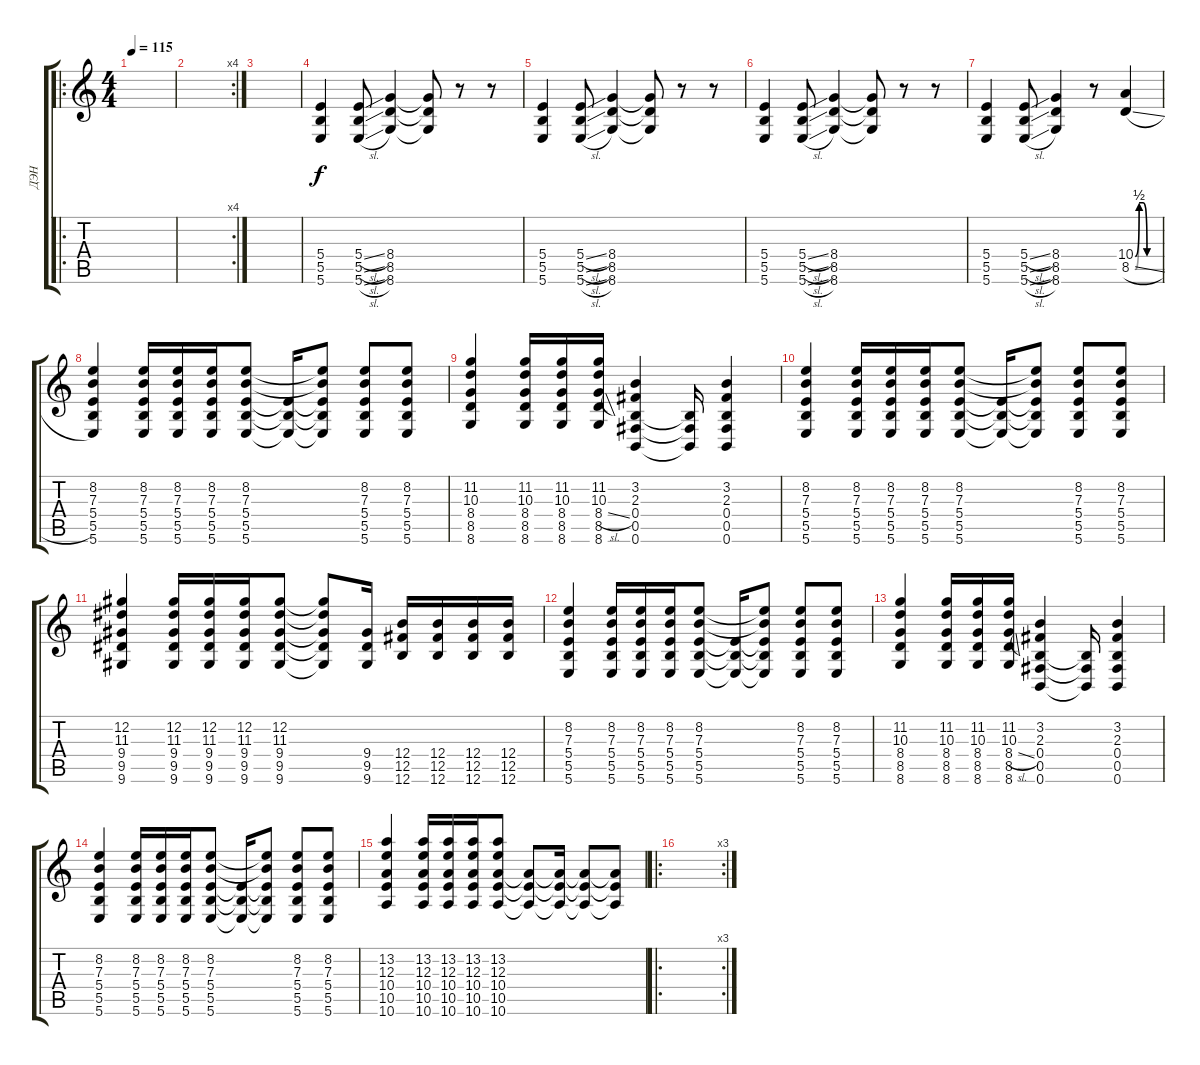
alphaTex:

\track ("ДЭН" "ДЭН") {instrument distortionguitar}
\staff {score tabs}
\tuning (Db4 Ab3 E3 B2 Gb2 B1) {hide}
\ro
\ts (4 4)
\tempo 115
\clef g2
\ks c
|
\rc 4
|
|
(5.4 5.5 5.6).4 (5.4{sl} 5.5{sl} 5.6{sl}).8 (8.4 8.5 8.6).4 (8.4{t} 8.5{t} 8.6{t}).8 r.8 r.8 |
(5.4 5.5 5.6).4 (5.4{sl} 5.5{sl} 5.6{sl}).8 (8.4 8.5 8.6).4 (8.4{t} 8.5{t} 8.6{t}).8 r.8 r.8 |
(5.4 5.5 5.6).4 (5.4{sl} 5.5{sl} 5.6{sl}).8 (8.4 8.5 8.6).4 (8.4{t} 8.5{t} 8.6{t}).8 r.8 r.8 |
(5.4 5.5 5.6).4 (5.4{sl} 5.5{sl} 5.6{sl}).8 (8.4 8.5 8.6).4 r.8 (10.4{be (custom 0 0 10 2 20 2 30 0 60 0)} 8.5{be (custom 0 0 10 2 20 2 30 0 60 0) sl}).4 |
(8.2 7.3 5.4 5.5 5.6).4 (8.2 7.3 5.4 5.5 5.6).16 (8.2 7.3 5.4 5.5 5.6).16 (8.2 7.3 5.4 5.5 5.6).16 (8.2 7.3 5.4 5.5 5.6).8 (5.4{t} 5.5{t} 5.6{t}).16 (8.2{t} 7.3{t} 5.4{t} 5.5{t} 5.6{t}).8 (8.2 7.3 5.4 5.5 5.6).8 (8.2 7.3 5.4 5.5 5.6).8 |
(11.2 10.3 8.4 8.5 8.6).4 (11.2 10.3 8.4 8.5 8.6).16 (11.2 10.3 8.4 8.5 8.6).16 (11.2 10.3 8.4{sl} 8.5 8.6).16 (3.2 2.3 0.4 0.5 0.6).4 (0.4{t} 0.5{t} 0.6{t}).16 (3.2 2.3 0.4 0.5 0.6).4 |
(8.2 7.3 5.4 5.5 5.6).4 (8.2 7.3 5.4 5.5 5.6).16 (8.2 7.3 5.4 5.5 5.6).16 (8.2 7.3 5.4 5.5 5.6).16 (8.2 7.3 5.4 5.5 5.6).8 (5.4{t} 5.5{t} 5.6{t}).16 (8.2{t} 7.3{t} 5.4{t} 5.5{t} 5.6{t}).8 (8.2 7.3 5.4 5.5 5.6).8 (8.2 7.3 5.4 5.5 5.6).8 |
(12.2 11.3 9.4 9.5 9.6).4 (12.2 11.3 9.4 9.5 9.6).16 (12.2 11.3 9.4 9.5 9.6).16 (12.2 11.3 9.4 9.5 9.6).16 (12.2 11.3 9.4 9.5 9.6).8 (12.2{t} 11.3{t} 9.4{t} 9.5{t} 9.6{t}).8 (9.4 9.5 9.6).16 (12.4 12.5 12.6).16 (12.4 12.5 12.6).16 (12.4 12.5 12.6).16 (12.4 12.5 12.6).16 |
(8.2 7.3 5.4 5.5 5.6).4 (8.2 7.3 5.4 5.5 5.6).16 (8.2 7.3 5.4 5.5 5.6).16 (8.2 7.3 5.4 5.5 5.6).16 (8.2 7.3 5.4 5.5 5.6).8 (5.4{t} 5.5{t} 5.6{t}).16 (8.2{t} 7.3{t} 5.4{t} 5.5{t} 5.6{t}).8 (8.2 7.3 5.4 5.5 5.6).8 (8.2 7.3 5.4 5.5 5.6).8 |
(11.2 10.3 8.4 8.5 8.6).4 (11.2 10.3 8.4 8.5 8.6).16 (11.2 10.3 8.4 8.5 8.6).16 (11.2 10.3 8.4{sl} 8.5 8.6).16 (3.2 2.3 0.4 0.5 0.6).4 (0.4{t} 0.5{t} 0.6{t}).16 (3.2 2.3 0.4 0.5 0.6).4 |
(8.2 7.3 5.4 5.5 5.6).4 (8.2 7.3 5.4 5.5 5.6).16 (8.2 7.3 5.4 5.5 5.6).16 (8.2 7.3 5.4 5.5 5.6).16 (8.2 7.3 5.4 5.5 5.6).8 (5.4{t} 5.5{t} 5.6{t}).16 (8.2{t} 7.3{t} 5.4{t} 5.5{t} 5.6{t}).8 (8.2 7.3 5.4 5.5 5.6).8 (8.2 7.3 5.4 5.5 5.6).8 |
(13.2 12.3 10.4 10.5 10.6).4 (13.2 12.3 10.4 10.5 10.6).16 (13.2 12.3 10.4 10.5 10.6).16 (13.2 12.3 10.4 10.5 10.6).16 (13.2 12.3 10.4 10.5 10.6).8 (10.4{t} 10.5{t} 10.6{t}).8 (10.4{t} 10.5{t} 10.6{t}).16 (10.4{t} 10.5{t} 10.6{t}).8 (10.4{t} 10.5{t} 10.6{t}).8 |
\ro
\rc 3
